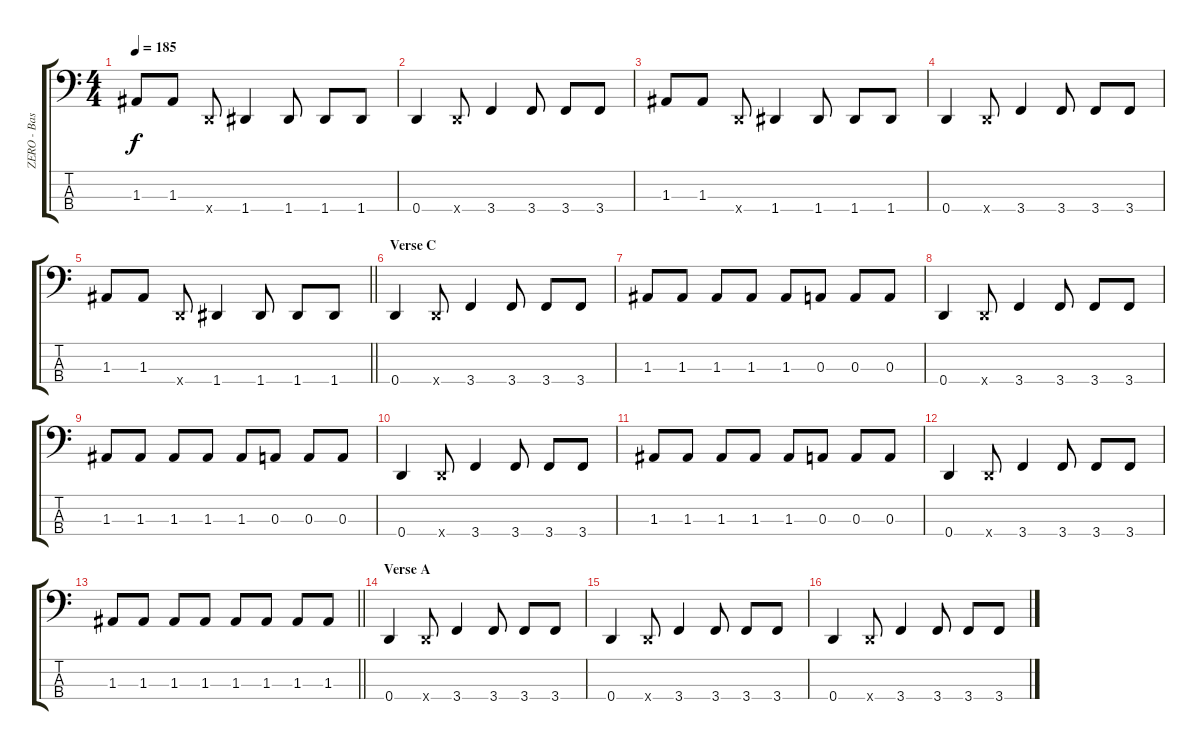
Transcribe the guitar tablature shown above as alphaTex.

\track ("ZERO - Bass" "ZERO - Bas") {instrument electricbassfinger}
\staff {score tabs}
\tuning (G2 D2 A1 D1) {hide}
\ts (4 4)
\tempo 185
\clef f4
\ks c
1.3.8{dy f} 1.3.8 0.4{x}.8 1.4.4 1.4.8 1.4.8 1.4.8 |
0.4.4 0.4{x}.8 3.4.4 3.4.8 3.4.8 3.4.8 |
1.3.8 1.3.8 0.4{x}.8 1.4.4 1.4.8 1.4.8 1.4.8 |
0.4.4 0.4{x}.8 3.4.4 3.4.8 3.4.8 3.4.8 |
\barLineRight lightlight
1.3.8 1.3.8 0.4{x}.8 1.4.4 1.4.8 1.4.8 1.4.8 |
\section ("" "Verse C")
0.4.4 0.4{x}.8 3.4.4 3.4.8 3.4.8 3.4.8 |
1.3.8 1.3.8 1.3.8 1.3.8 1.3.8 0.3.8 0.3.8 0.3.8 |
0.4.4 0.4{x}.8 3.4.4 3.4.8 3.4.8 3.4.8 |
1.3.8 1.3.8 1.3.8 1.3.8 1.3.8 0.3.8 0.3.8 0.3.8 |
0.4.4 0.4{x}.8 3.4.4 3.4.8 3.4.8 3.4.8 |
1.3.8 1.3.8 1.3.8 1.3.8 1.3.8 0.3.8 0.3.8 0.3.8 |
0.4.4 0.4{x}.8 3.4.4 3.4.8 3.4.8 3.4.8 |
\barLineRight lightlight
1.3.8 1.3.8 1.3.8 1.3.8 1.3.8 1.3.8 1.3.8 1.3.8 |
\section ("" "Verse A")
0.4.4 0.4{x}.8 3.4.4 3.4.8 3.4.8 3.4.8 |
0.4.4 0.4{x}.8 3.4.4 3.4.8 3.4.8 3.4.8 |
0.4.4 0.4{x}.8 3.4.4 3.4.8 3.4.8 3.4.8
